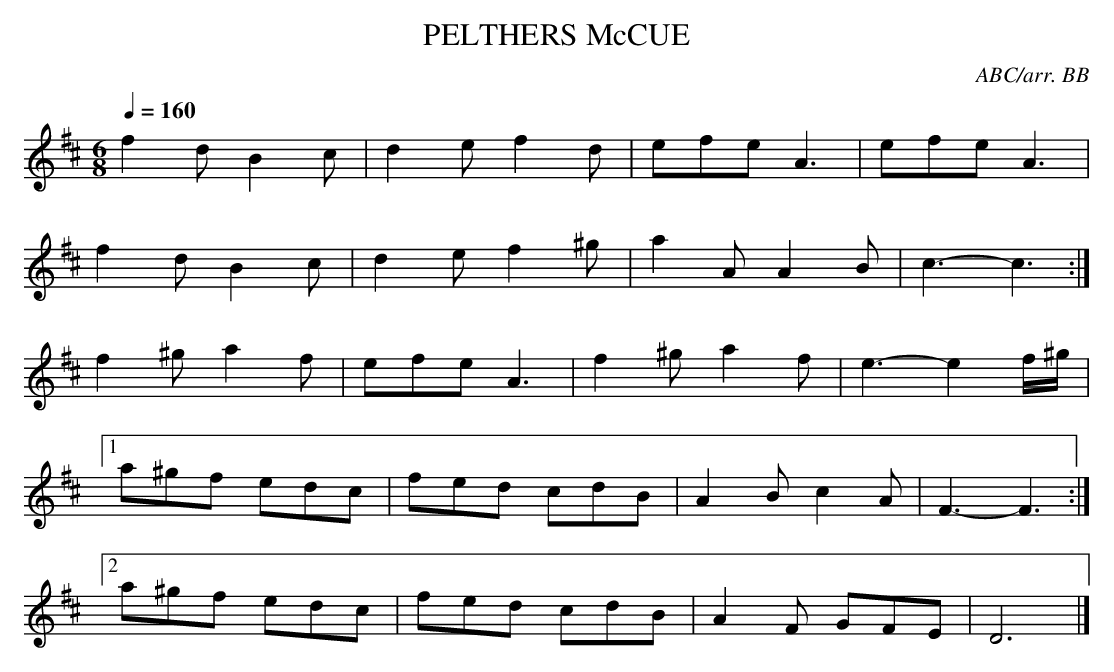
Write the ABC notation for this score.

X:1
T:PELTHERS McCUE
C:ABC/arr. BB
identical)
Q:1/4=160
L:1/8
M:6/8
K:D
f2d B2c|d2e f2d|efe A3|efe A3|
f2d B2c|d2e f2^g|a2A A2B|c3-c3 :|
f2^g a2f|efe A3|f2^g a2f|e3-e2f/^g/|
[1 a^gf edc|fed cdB|A2B c2A|F3-F3:|
[2 a^gf edc|fed cdB|A2F GFE|D6|]
